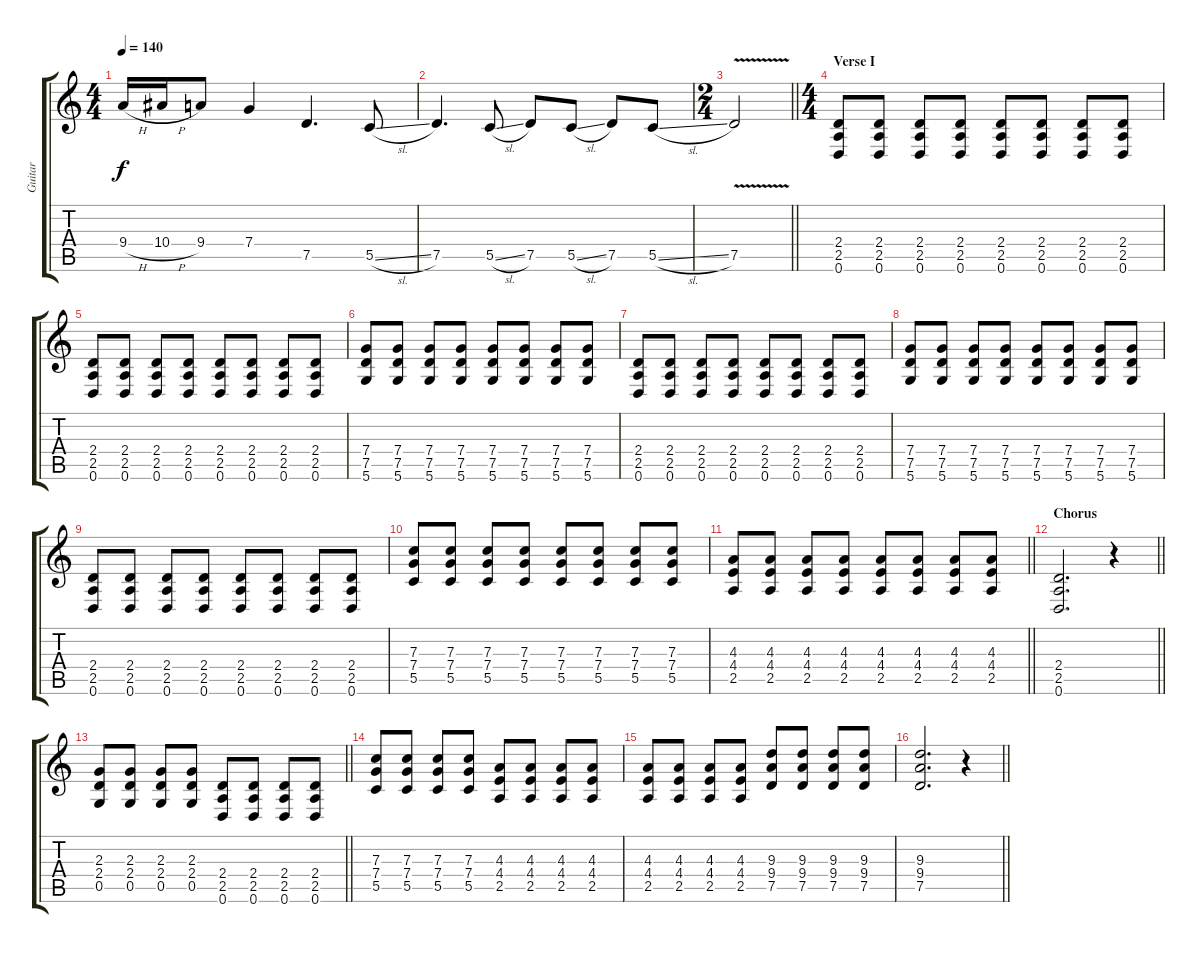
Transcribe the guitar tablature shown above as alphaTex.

\track ("Guitar" "Guitar") {instrument distortionguitar}
\staff {score tabs}
\tuning (D4 A3 F3 C3 G2 D2) {hide}
\ts (4 4)
\tempo 140
\clef g2
\ks c
9.4{h}.16{dy f} 10.4{h}.16 9.4.8 7.4.4 7.5.4{d} 5.5{sl}.8 |
7.5.4{d} 5.5{sl}.8 7.5.8 5.5{sl}.8 7.5.8 5.5{sl}.8 |
\ts (2 4)
\barLineRight lightlight
7.5{v}.2{volume 0} |
\ts (4 4)
\section ("" "Verse I")
(2.4 2.5 0.6).8{volume 13} (2.4 2.5 0.6).8{volume 13} (2.4 2.5 0.6).8{volume 13} (2.4 2.5 0.6).8{volume 13} (2.4 2.5 0.6).8{volume 13} (2.4 2.5 0.6).8{volume 13} (2.4 2.5 0.6).8{volume 13} (2.4 2.5 0.6).8{volume 13} |
(2.4 2.5 0.6).8 (2.4 2.5 0.6).8 (2.4 2.5 0.6).8 (2.4 2.5 0.6).8 (2.4 2.5 0.6).8 (2.4 2.5 0.6).8 (2.4 2.5 0.6).8 (2.4 2.5 0.6).8 |
(7.4 7.5 5.6).8 (7.4 7.5 5.6).8 (7.4 7.5 5.6).8 (7.4 7.5 5.6).8 (7.4 7.5 5.6).8 (7.4 7.5 5.6).8 (7.4 7.5 5.6).8 (7.4 7.5 5.6).8 |
(2.4 2.5 0.6).8 (2.4 2.5 0.6).8 (2.4 2.5 0.6).8 (2.4 2.5 0.6).8 (2.4 2.5 0.6).8 (2.4 2.5 0.6).8 (2.4 2.5 0.6).8 (2.4 2.5 0.6).8 |
(7.4 7.5 5.6).8 (7.4 7.5 5.6).8 (7.4 7.5 5.6).8 (7.4 7.5 5.6).8 (7.4 7.5 5.6).8 (7.4 7.5 5.6).8 (7.4 7.5 5.6).8 (7.4 7.5 5.6).8 |
(2.4 2.5 0.6).8 (2.4 2.5 0.6).8 (2.4 2.5 0.6).8 (2.4 2.5 0.6).8 (2.4 2.5 0.6).8 (2.4 2.5 0.6).8 (2.4 2.5 0.6).8 (2.4 2.5 0.6).8 |
(7.3 7.4 5.5).8 (7.3 7.4 5.5).8 (7.3 7.4 5.5).8 (7.3 7.4 5.5).8 (7.3 7.4 5.5).8 (7.3 7.4 5.5).8 (7.3 7.4 5.5).8 (7.3 7.4 5.5).8 |
\barLineRight lightlight
(4.3 4.4 2.5).8 (4.3 4.4 2.5).8 (4.3 4.4 2.5).8 (4.3 4.4 2.5).8 (4.3 4.4 2.5).8 (4.3 4.4 2.5).8 (4.3 4.4 2.5).8 (4.3 4.4 2.5).8 |
\section ("" "Chorus")
\barLineRight lightlight
(2.4 2.5 0.6).2{d} r.4 |
\barLineRight lightlight
(2.3 2.4 0.5).8 (2.3 2.4 0.5).8 (2.3 2.4 0.5).8 (2.3 2.4 0.5).8 (2.4 2.5 0.6).8 (2.4 2.5 0.6).8 (2.4 2.5 0.6).8 (2.4 2.5 0.6).8 |
(7.3 7.4 5.5).8 (7.3 7.4 5.5).8 (7.3 7.4 5.5).8 (7.3 7.4 5.5).8 (4.3 4.4 2.5).8 (4.3 4.4 2.5).8 (4.3 4.4 2.5).8 (4.3 4.4 2.5).8 |
(4.3 4.4 2.5).8 (4.3 4.4 2.5).8 (4.3 4.4 2.5).8 (4.3 4.4 2.5).8 (9.3 9.4 7.5).8 (9.3 9.4 7.5).8 (9.3 9.4 7.5).8 (9.3 9.4 7.5).8 |
\barLineRight lightlight
(9.3 9.4 7.5).2{d} r.4
